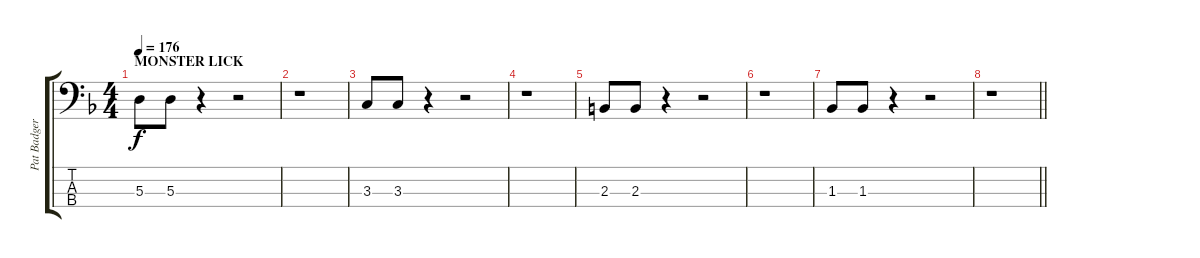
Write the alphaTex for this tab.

\track ("Pat Badger - Bass" "Pat Badger") {instrument electricbassfinger}
\staff {score tabs}
\tuning (G2 D2 A1 D1) {hide}
\ts (4 4)
\section ("" "MONSTER LICK")
\tempo 176
\clef f4
\ks f
5.3.8{dy f instrument electricbassfinger} 5.3.8 r.4 r.2 |
r.1 |
3.3.8 3.3.8 r.4 r.2 |
r.1 |
2.3.8 2.3.8 r.4 r.2 |
r.1 |
1.3.8 1.3.8 r.4 r.2 |
\barLineRight lightlight
r.1
